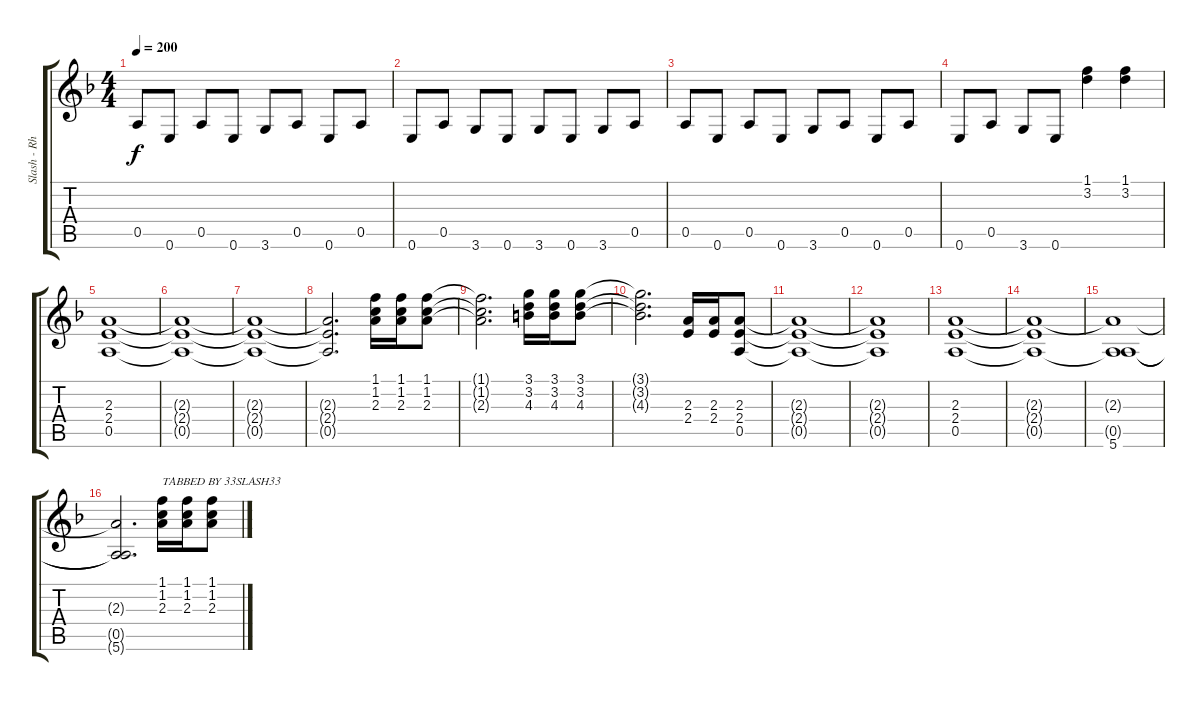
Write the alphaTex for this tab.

\track ("Slash - Rhythm Guitar" "Slash - Rh") {instrument distortionguitar}
\staff {score tabs}
\tuning (E4 B3 G3 D3 A2 E2) {hide}
\ts (4 4)
\tempo 200
\clef g2
\ks dminor
0.5.8{dy f} 0.6.8 0.5.8 0.6.8 3.6.8 0.5.8 0.6.8 0.5.8 |
0.6.8 0.5.8 3.6.8 0.6.8 3.6.8 0.6.8 3.6.8 0.5.8 |
0.5.8 0.6.8 0.5.8 0.6.8 3.6.8 0.5.8 0.6.8 0.5.8 |
0.6.8 0.5.8 3.6.8 0.6.8 (1.1 3.2).4 (1.1 3.2).4 |
(2.3 2.4 0.5).1 |
(2.3{t} 2.4{t} 0.5{t}).1 |
(2.3{t} 2.4{t} 0.5{t}).1 |
(2.3{t} 2.4{t} 0.5{t}).2{d} (1.1 1.2 2.3).16 (1.1 1.2 2.3).16 (1.1 1.2 2.3).8 |
(1.1{t} 1.2{t} 2.3{t}).2{d} (3.1 3.2 4.3).16 (3.1 3.2 4.3).16 (3.1 3.2 4.3).8 |
(3.1{t} 3.2{t} 4.3{t}).2{d} (2.3 2.4).16 (2.3 2.4).16 (2.3 2.4 0.5).8 |
(2.3{t} 2.4{t} 0.5{t}).1 |
(2.3{t} 2.4{t} 0.5{t}).1 |
(2.3 2.4 0.5).1 |
(2.3{t} 2.4{t} 0.5{t}).1 |
(2.3{t} 0.5{t} 5.6).1 |
(2.3{t} 0.5{t} 5.6{t}).2{d} (1.1 1.2 2.3).16{txt "TABBED BY 33SLASH33"} (1.1 1.2 2.3).16 (1.1 1.2 2.3).8
